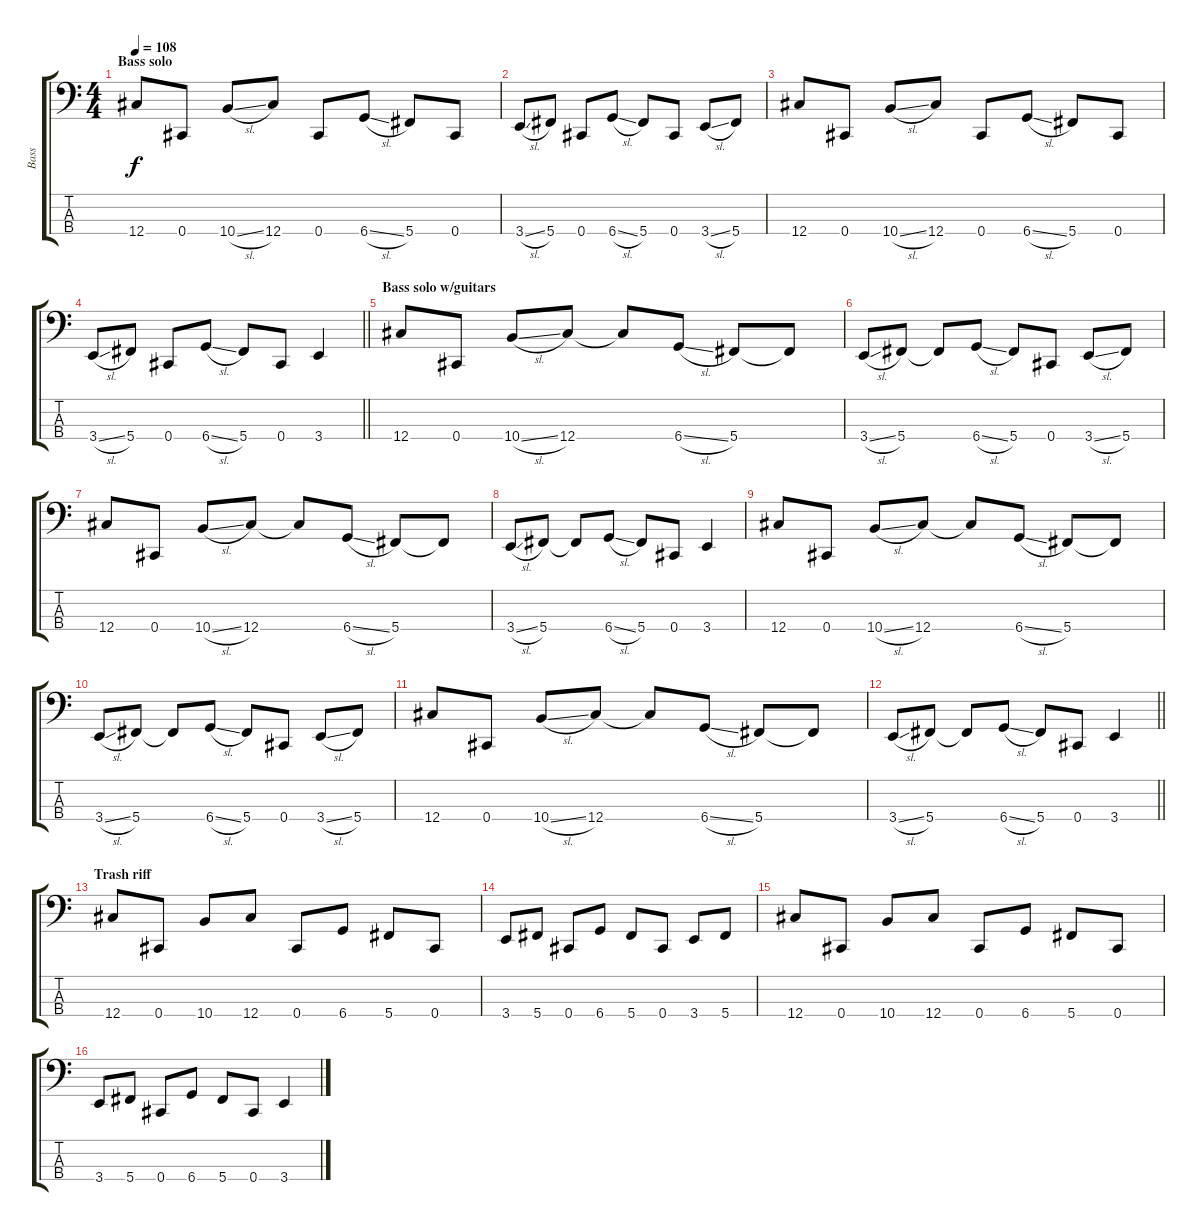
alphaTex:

\track ("Bass" "Bass") {instrument electricbassfinger}
\staff {score tabs}
\tuning (Gb2 Db2 Ab1 Db1) {hide}
\ts (4 4)
\section ("" "Bass solo")
\tempo 108
\clef f4
\ks c
12.4.8{dy f instrument electricbassfinger} 0.4.8 10.4{sl}.8 12.4.8 0.4.8 6.4{sl}.8 5.4.8 0.4.8 |
3.4{sl}.8 5.4.8 0.4.8 6.4{sl}.8 5.4.8 0.4.8 3.4{sl}.8 5.4.8 |
12.4.8 0.4.8 10.4{sl}.8 12.4.8 0.4.8 6.4{sl}.8 5.4.8 0.4.8 |
\barLineRight lightlight
3.4{sl}.8 5.4.8 0.4.8 6.4{sl}.8 5.4.8 0.4.8 3.4.4 |
\section ("" "Bass solo w/guitars")
12.4.8 0.4.8 10.4{sl}.8 12.4.8 12.4{t}.8 6.4{sl}.8 5.4.8 5.4{t}.8 |
3.4{sl}.8 5.4.8 5.4{t}.8 6.4{sl}.8 5.4.8 0.4.8 3.4{sl}.8 5.4.8 |
12.4.8 0.4.8 10.4{sl}.8 12.4.8 12.4{t}.8 6.4{sl}.8 5.4.8 5.4{t}.8 |
3.4{sl}.8 5.4.8 5.4{t}.8 6.4{sl}.8 5.4.8 0.4.8 3.4.4 |
12.4.8 0.4.8 10.4{sl}.8 12.4.8 12.4{t}.8 6.4{sl}.8 5.4.8 5.4{t}.8 |
3.4{sl}.8 5.4.8 5.4{t}.8 6.4{sl}.8 5.4.8 0.4.8 3.4{sl}.8 5.4.8 |
12.4.8 0.4.8 10.4{sl}.8 12.4.8 12.4{t}.8 6.4{sl}.8 5.4.8 5.4{t}.8 |
\barLineRight lightlight
3.4{sl}.8 5.4.8 5.4{t}.8 6.4{sl}.8 5.4.8 0.4.8 3.4.4 |
\section ("" "Trash riff")
12.4.8 0.4.8 10.4.8 12.4.8 0.4.8 6.4.8 5.4.8 0.4.8 |
3.4.8 5.4.8 0.4.8 6.4.8 5.4.8 0.4.8 3.4.8 5.4.8 |
12.4.8 0.4.8 10.4.8 12.4.8 0.4.8 6.4.8 5.4.8 0.4.8 |
3.4.8 5.4.8 0.4.8 6.4.8 5.4.8 0.4.8 3.4.4
